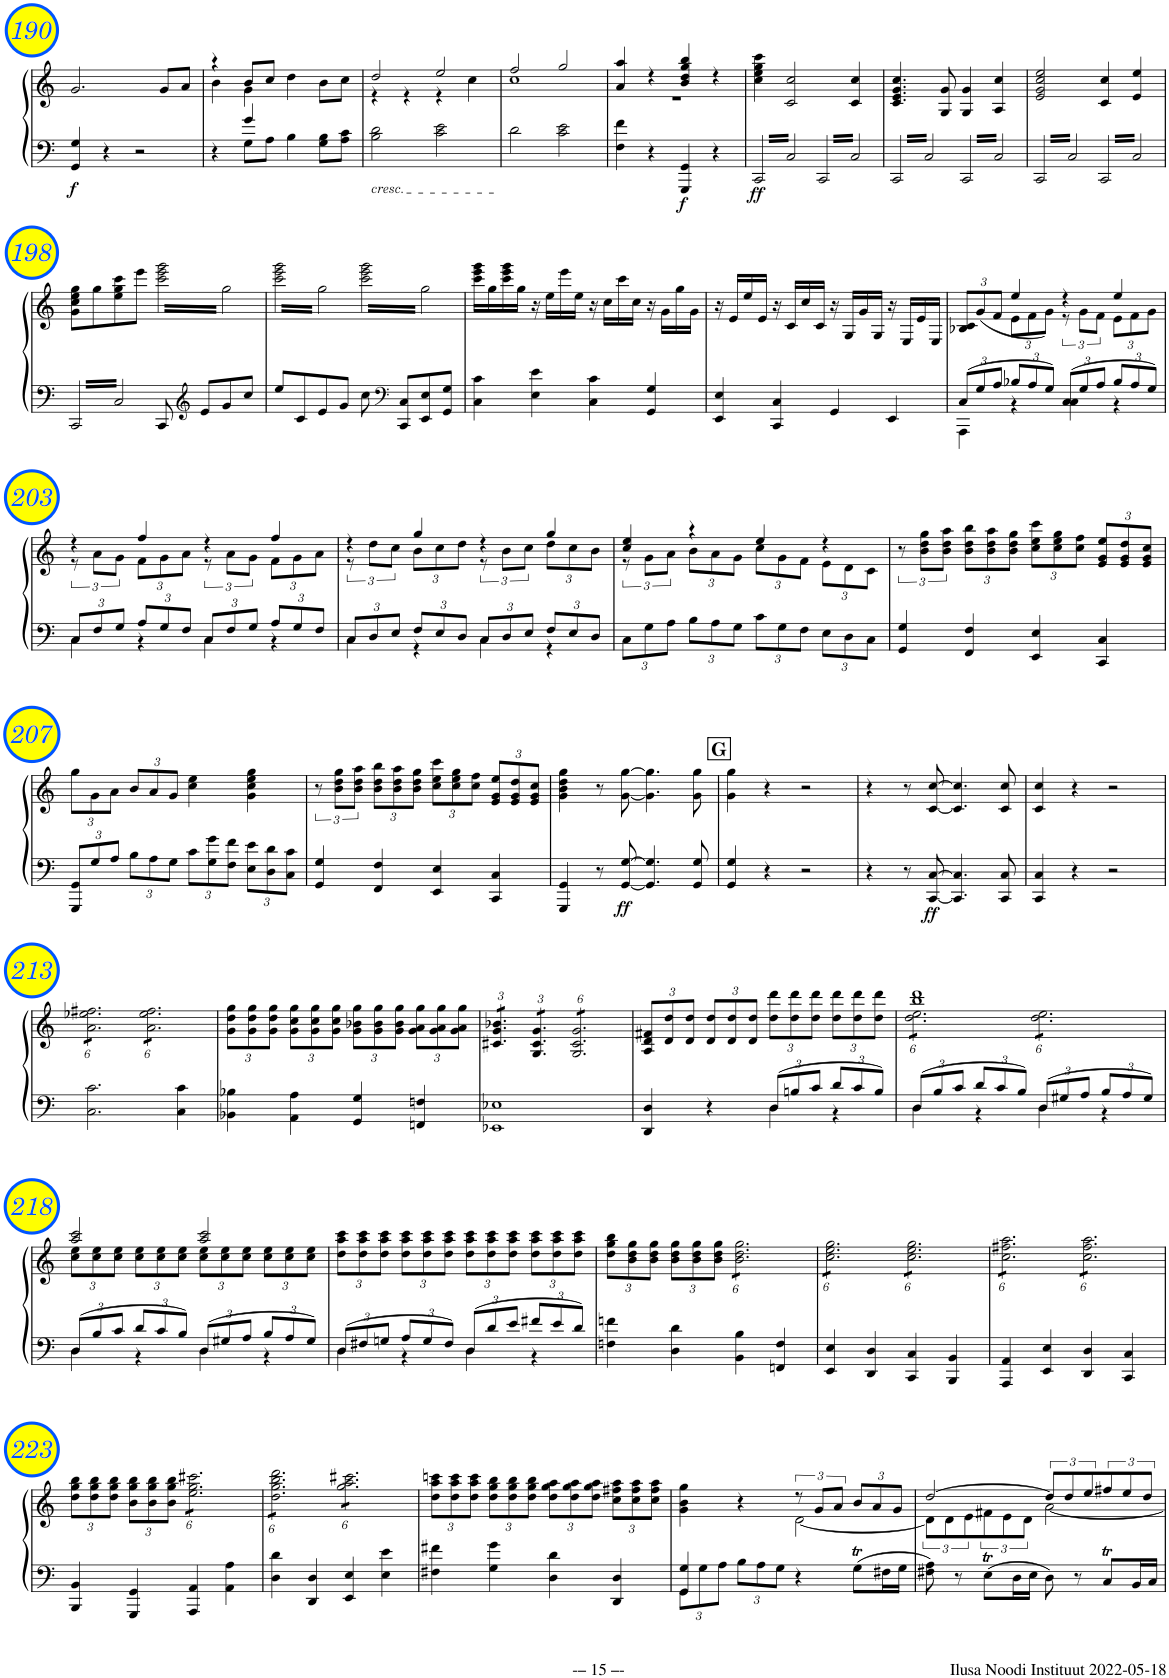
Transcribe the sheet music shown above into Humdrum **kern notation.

**kern	**kern	**dynam
*part1	*part1	*part1
*staff2	*staff1	*staff1/2
*I"Piano	*	*
*I'Pno	*	*
!!LO:PB:g=z
*clefF4	*clefG2	*
*k[]	*k[]	*
*M4/4	*M4/4	*
*met(c)	*met(c)	*
=190	=190	=190
!	!	!LO:DY:b=2
4GG/ 4G/	2.g/	f
4r	.	.
2r	.	.
.	8g/L	.
.	8a/J	.
=191	=191	=191
*^	*^	*
4r	4ryy	4r	4b\	.
4g/	8G\L	8b/L	4g\	.
.	8A\J	8cc/J	.	.
4B\	2ryy	4dd\	2ryy	.
8G\ 8B\L	.	8b\L	.	.
8A\ 8c\J	.	8cc\J	.	.
*v	*v	*	*	*
=192	=192	=192	=192
!LO:TX:b:i:t=cresc.	!	!	!
2B\ 2d\	2dd/	4r	.
.	.	4r	.
2c\ 2e\	2ee/	4r	.
.	.	4cc\	.
=193	=193	=193	=193
2d\	2ff/	1cc	.
2c\ 2e\	2gg/	.	.
=194	=194	=194	=194
4F\ 4f\	4a/ 4aa/	1r	.
4r	4r	.	.
!	!	!	!LO:DY:b=2
4GGG/ 4GG/	4b/ 4dd/ 4gg/ 4bb/	.	f
4r	4r	.	.
*	*v	*v	*
=195	=195	=195
!	!	!LO:DY:b=2
6.CC/	4cc\ 4ee\ 4gg\ 4ccc\	ff
6.C/	2c/ 2cc/	.
6.CC/	.	.
6.C/	4c/ 4cc/	.
=196	=196	=196
6.CC/	4.c/ 4.e/ 4.g/ 4.cc/	.
6.C/	.	.
.	8G/ 8g/	.
6.CC/	4G/ 4g/	.
6.C/	4A/ 4cc/	.
=197	=197	=197
6.CC/	2e/ 2g/ 2cc/ 2ee/	.
6.C/	.	.
6.CC/	4c/ 4cc/	.
6.C/	4e/ 4ee/	.
!!LO:LB:g=z
=198	=198	=198
6.CC/	8g\ 8cc\ 8ee\ 8gg\L	.
.	8gg\	.
6.C/	8ee\ 8gg\ 8ccc\	.
.	8eee\J	.
*	*tremolo	*
8CC/	32ccc\ 32eee\ 32ggg\LLL	.
.	32gg\	.
.	32ccc\ 32eee\ 32ggg\	.
.	32gg\	.
*clefG2	*	*
8e/L	32ccc\ 32eee\ 32ggg\	.
.	32gg\	.
.	32ccc\ 32eee\ 32ggg\	.
.	32gg\	.
8g/	32ccc\ 32eee\ 32ggg\	.
.	32gg\	.
.	32ccc\ 32eee\ 32ggg\	.
.	32gg\	.
8cc/J	32ccc\ 32eee\ 32ggg\	.
.	32gg\	.
.	32ccc\ 32eee\ 32ggg\	.
.	32gg\JJJ	.
=199	=199	=199
8ee/L	32ccc\ 32eee\ 32ggg\LLL	.
.	32gg\	.
.	32ccc\ 32eee\ 32ggg\	.
.	32gg\	.
8c/	32ccc\ 32eee\ 32ggg\	.
.	32gg\	.
.	32ccc\ 32eee\ 32ggg\	.
.	32gg\	.
8e/	32ccc\ 32eee\ 32ggg\	.
.	32gg\	.
.	32ccc\ 32eee\ 32ggg\	.
.	32gg\	.
8g/J	32ccc\ 32eee\ 32ggg\	.
.	32gg\	.
.	32ccc\ 32eee\ 32ggg\	.
.	32gg\JJJ	.
8cc\	32ccc\ 32eee\ 32ggg\LLL	.
.	32gg\	.
.	32ccc\ 32eee\ 32ggg\	.
.	32gg\	.
*clefF4	*	*
8CC/ 8C/L	32ccc\ 32eee\ 32ggg\	.
.	32gg\	.
.	32ccc\ 32eee\ 32ggg\	.
.	32gg\	.
8EE/ 8E/	32ccc\ 32eee\ 32ggg\	.
.	32gg\	.
.	32ccc\ 32eee\ 32ggg\	.
.	32gg\	.
8GG/ 8G/J	32ccc\ 32eee\ 32ggg\	.
.	32gg\	.
.	32ccc\ 32eee\ 32ggg\	.
.	32gg\JJJ	.
*	*Xtremolo	*
=200	=200	=200
4C\ 4c\	16ccc\ 16eee\ 16ggg\LL	.
.	.	.
.	16gg\	.
.	.	.
.	16ccc\ 16eee\ 16ggg\	.
.	.	.
.	16gg\JJ	.
.	.	.
4E\ 4e\	16r	.
.	16ee\LL	.
.	16eee\	.
.	16ee\JJ	.
4C\ 4c\	16r	.
.	16cc\LL	.
.	16ccc\	.
.	16cc\JJ	.
4GG/ 4G/	16r	.
.	16g\LL	.
.	16gg\	.
.	16g\JJ	.
=201	=201	=201
4EE/ 4E/	16r	.
.	16e/LL	.
.	16ee/	.
.	16e/JJ	.
4CC/ 4C/	16r	.
.	16c/LL	.
.	16cc/	.
.	16c/JJ	.
4GG/	16r	.
.	16G/LL	.
.	16g/	.
.	16G/JJ	.
4EE/	16r	.
.	16E/LL	.
.	16e/	.
.	16E/JJ	.
=202	=202	=202
*Xbrackettup	*Xbrackettup	*
*^	*^	*
12C/L	4AAA\	12B-X/ 12c/L	4ryy	.
12G/	.	(12g/	.	.
12A/J	.	12f/J	.	.
12B-X/L	4r	4ee/	12e\L	.
12A/	.	.	12f\	.
12G/J	.	.	12g\J)	.
*	*	*	*brackettup	*
12C/L	4C\	4r	12r	.
12G/	.	.	12g\L	.
12A/J	.	.	12f\J	.
*	*	*	*Xbrackettup	*
12B-/L	4r	4ee/	12e\L	.
12A/	.	.	12f\	.
12G/J	.	.	12g\J	.
!!LO:LB:g=z	!!
=203	=203	=203	=203	=203
*	*	*	*brackettup	*
12C/L	4C\	4r	12r	.
12F/	.	.	12a\L	.
12G/J	.	.	12g\J	.
*	*	*	*Xbrackettup	*
12A/L	4r	4ff/	12f\L	.
12G/	.	.	12g\	.
12F/J	.	.	12a\J	.
*	*	*	*brackettup	*
12C/L	4C\	4r	12r	.
12F/	.	.	12a\L	.
12G/J	.	.	12g\J	.
*	*	*	*Xbrackettup	*
12A/L	4r	4ff/	12f\L	.
12G/	.	.	12g\	.
12F/J	.	.	12a\J	.
=204	=204	=204	=204	=204
*	*	*	*brackettup	*
12C/L	4C\	4r	12r	.
12D/	.	.	12dd\L	.
12E/J	.	.	12cc\J	.
*	*	*	*Xbrackettup	*
12F/L	4r	4gg/	12b\L	.
12E/	.	.	12cc\	.
12D/J	.	.	12dd\J	.
*	*	*	*brackettup	*
12C/L	4C\	4r	12r	.
12D/	.	.	12b\L	.
12E/J	.	.	12cc\J	.
*	*	*	*Xbrackettup	*
12F/L	4r	4gg/	12dd\L	.
12E/	.	.	12cc\	.
12D/J	.	.	12b\J	.
*v	*v	*	*	*
=205	=205	=205	=205
*	*	*brackettup	*
12C\L	4cc/ 4ee/	12r	.
12G\	.	12g\L	.
12A\J	.	12a\J	.
*	*	*Xbrackettup	*
12B\L	4r	12b\L	.
12A\	.	12a\	.
12G\J	.	12g\J	.
12c\L	4ee/	12cc\L	.
12G\	.	12g\	.
12F\J	.	12f\J	.
12E\L	4r	12e\L	.
12D\	.	12d\	.
12C\J	.	12c\J	.
*	*v	*v	*
=206	=206	=206
*	*brackettup	*
4GG/ 4G/	12r	.
.	12b\ 12dd\ 12gg\L	.
.	12b\ 12dd\ 12aa\J	.
*	*Xbrackettup	*
4FF/ 4F/	12b\ 12dd\ 12bb\L	.
.	12b\ 12dd\ 12aa\	.
.	12b\ 12dd\ 12gg\J	.
4EE/ 4E/	12cc\ 12ee\ 12ccc\L	.
.	12cc\ 12ee\ 12gg\	.
.	12cc\ 12ff\J	.
4CC/ 4C/	12e/ 12g/ 12ee/L	.
.	12e/ 12g/ 12dd/	.
.	12e/ 12g/ 12cc/J	.
!!LO:LB:g=z
=207	=207	=207
12GGG/ 12GG/L	12gg\L	.
12G/	12g\	.
12A/J	12a\J	.
12B\L	12b/L	.
12A\	12a/	.
12G\J	12g/J	.
12c\L	4cc\ 4ee\	.
12G\ 12g\	.	.
12F\ 12f\J	.	.
12E\ 12e\L	4g\ 4cc\ 4ee\ 4gg\	.
12D\ 12d\	.	.
12C\ 12c\J	.	.
=208	=208	=208
*	*brackettup	*
4GG/ 4G/	12r	.
.	12b\ 12dd\ 12gg\L	.
.	12b\ 12dd\ 12aa\J	.
*	*Xbrackettup	*
4FF/ 4F/	12b\ 12dd\ 12bb\L	.
.	12b\ 12dd\ 12aa\	.
.	12b\ 12dd\ 12gg\J	.
4EE/ 4E/	12cc\ 12ee\ 12ccc\L	.
.	12cc\ 12ee\ 12gg\	.
.	12cc\ 12ff\J	.
4CC/ 4C/	12e/ 12g/ 12ee/L	.
.	12e/ 12g/ 12dd/	.
.	12e/ 12g/ 12cc/J	.
=209	=209	=209
4GGG/ 4GG/	4g\ 4b\ 4dd\ 4gg\	.
8r	8r	.
!	!	!LO:DY:b=2
[8GG/ [8G/	[8g\ [8gg\	ff
4.GG/] 4.G/]	4.g\] 4.gg\]	.
8GG/ 8G/	8g\ 8gg\	.
!!LO:REH:place=s1:a:B:cj:fs=14:t=G
=210	=210	=210
4GG/ 4G/	4g\ 4gg\	.
4r	4r	.
2r	2r	.
=211	=211	=211
4r	4r	.
8r	8r	.
!	!	!LO:DY:b=2
[8CC/ [8C/	[8c/ [8cc/	ff
4.CC/] 4.C/]	4.c/] 4.cc/]	.
8CC/ 8C/	8c/ 8cc/	.
=212	=212	=212
4CC/ 4C/	4c/ 4cc/	.
4r	4r	.
2r	2r	.
!!LO:LB:g=z
=213	=213	=213
*	*tremolo	*
2.C\ 2.c\	12a\ 12ee-X\ 12ff#X\L	.
.	12a\ 12ee-X\ 12ff#X\	.
.	12a\ 12ee-X\ 12ff#X\	.
.	12a\ 12ee-X\ 12ff#X\	.
.	12a\ 12ee-X\ 12ff#X\	.
.	12a\ 12ee-X\ 12ff#X\J	.
.	12a\ 12ee-\ 12ff#\L	.
.	12a\ 12ee-\ 12ff#\	.
.	12a\ 12ee-\ 12ff#\	.
4C\ 4c\	12a\ 12ee-\ 12ff#\	.
.	12a\ 12ee-\ 12ff#\	.
.	12a\ 12ee-\ 12ff#\J	.
*	*Xtremolo	*
=214	=214	=214
4BB-X\ 4B-X\	12g\ 12dd\ 12gg\L	.
.	12g\ 12dd\ 12gg\	.
.	12g\ 12dd\ 12gg\J	.
4AA\ 4A\	12g\ 12cc\ 12gg\L	.
.	12g\ 12cc\ 12gg\	.
.	12g\ 12cc\ 12gg\J	.
4GG/ 4G/	12g\ 12b-X\ 12gg\L	.
.	12g\ 12b-\ 12gg\	.
.	12g\ 12b-\ 12gg\J	.
4FFn/ 4Fn/	12g\ 12a\ 12gg\L	.
.	12g\ 12a\ 12gg\	.
.	12g\ 12a\ 12gg\J	.
=215	=215	=215
*	*tremolo	*
1EE-X 1E-X	12c#X/ 12g/ 12b-X/L	.
.	12c#X/ 12g/ 12b-X/	.
.	12c#X/ 12g/ 12b-X/J	.
.	12G/ 12c#/ 12g/L	.
.	12G/ 12c#/ 12g/	.
.	12G/ 12c#/ 12g/J	.
.	12G/ 12c#/ 12g/L	.
.	12G/ 12c#/ 12g/	.
.	12G/ 12c#/ 12g/	.
.	12G/ 12c#/ 12g/	.
.	12G/ 12c#/ 12g/	.
.	12G/ 12c#/ 12g/J	.
*	*Xtremolo	*
=216	=216	=216
*^	*	*
4DD/ 4D/	2ryy	12A/ 12d/ 12f#X/L	.
.	.	12d/ 12dd/	.
.	.	12d/ 12dd/J	.
4r	.	12d/ 12dd/L	.
.	.	12d/ 12dd/	.
.	.	12d/ 12dd/J	.
12D/L	4D\	12dd\ 12ddd\L	.
12Bn/	.	12dd\ 12ddd\	.
12c/J	.	12dd\ 12ddd\J	.
12d/L	4r	12dd\ 12ddd\L	.
12c/	.	12dd\ 12ddd\	.
12B/J	.	12dd\ 12ddd\J	.
=217	=217	=217	=217
*	*	*^	*
*	*	*tremolo	*	*
12D/L	4D\	1bb 1ddd	12dd\ 12ee\L	.
12B/	.	.	12dd\ 12ee\	.
12c/J	.	.	12dd\ 12ee\	.
12d/L	4r	.	12dd\ 12ee\	.
12c/	.	.	12dd\ 12ee\	.
12B/J	.	.	12dd\ 12ee\J	.
12D/L	4D\	.	12dd\ 12ee\L	.
12G#X/	.	.	12dd\ 12ee\	.
12A/J	.	.	12dd\ 12ee\	.
12B/L	4r	.	12dd\ 12ee\	.
12A/	.	.	12dd\ 12ee\	.
12G#/J	.	.	12dd\ 12ee\J	.
*	*	*Xtremolo	*	*
!!LO:LB:g=z	!!
=218	=218	=218	=218	=218
12D/L	4D\	2aa/ 2ccc/	12cc\ 12ee\L	.
12B/	.	.	12cc\ 12ee\	.
12c/J	.	.	12cc\ 12ee\J	.
12d/L	4r	.	12cc\ 12ee\L	.
12c/	.	.	12cc\ 12ee\	.
12B/J	.	.	12cc\ 12ee\J	.
12D/L	4D\	2aa/ 2ccc/	12cc\ 12ee\L	.
12G#X/	.	.	12cc\ 12ee\	.
12A/J	.	.	12cc\ 12ee\J	.
12B/L	4r	.	12cc\ 12ee\L	.
12A/	.	.	12cc\ 12ee\	.
12G#/J	.	.	12cc\ 12ee\J	.
*	*	*v	*v	*
=219	=219	=219	=219
12D/L	4D\	12dd\ 12aa\ 12ccc\L	.
12F#X/	.	12dd\ 12aa\ 12ccc\	.
12Gn/J	.	12dd\ 12aa\ 12ccc\J	.
12A/L	4r	12dd\ 12aa\ 12ccc\L	.
12G/	.	12dd\ 12aa\ 12ccc\	.
12F#/J	.	12dd\ 12aa\ 12ccc\J	.
12D/L	4D\	12dd\ 12aa\ 12ccc\L	.
12d/	.	12dd\ 12aa\ 12ccc\	.
12e/J	.	12dd\ 12aa\ 12ccc\J	.
12f#X/L	4r	12dd\ 12aa\ 12ccc\L	.
12e/	.	12dd\ 12aa\ 12ccc\	.
12d/J	.	12dd\ 12aa\ 12ccc\J	.
*v	*v	*	*
=220	=220	=220
4Fn\ 4fn\	12dd\ 12gg\ 12bb\L	.
.	12b\ 12dd\ 12gg\	.
.	12b\ 12dd\ 12gg\J	.
4D\ 4d\	12b\ 12dd\ 12gg\L	.
.	12b\ 12dd\ 12gg\	.
.	12b\ 12dd\ 12gg\J	.
*	*tremolo	*
4BB\ 4B\	12b\ 12dd\ 12gg\L	.
.	12b\ 12dd\ 12gg\	.
.	12b\ 12dd\ 12gg\	.
4FFn/ 4F/	12b\ 12dd\ 12gg\	.
.	12b\ 12dd\ 12gg\	.
.	12b\ 12dd\ 12gg\J	.
=221	=221	=221
4EE/ 4E/	12cc\ 12ee\ 12gg\L	.
.	12cc\ 12ee\ 12gg\	.
.	12cc\ 12ee\ 12gg\	.
4DD/ 4D/	12cc\ 12ee\ 12gg\	.
.	12cc\ 12ee\ 12gg\	.
.	12cc\ 12ee\ 12gg\J	.
4CC/ 4C/	12cc\ 12ee\ 12gg\L	.
.	12cc\ 12ee\ 12gg\	.
.	12cc\ 12ee\ 12gg\	.
4BBB/ 4BB/	12cc\ 12ee\ 12gg\	.
.	12cc\ 12ee\ 12gg\	.
.	12cc\ 12ee\ 12gg\J	.
=222	=222	=222
4AAA/ 4AA/	12cc\ 12ff#X\ 12aa\L	.
.	12cc\ 12ff#X\ 12aa\	.
.	12cc\ 12ff#X\ 12aa\	.
4EE/ 4E/	12cc\ 12ff#X\ 12aa\	.
.	12cc\ 12ff#X\ 12aa\	.
.	12cc\ 12ff#X\ 12aa\J	.
4DD/ 4D/	12cc\ 12ff#\ 12aa\L	.
.	12cc\ 12ff#\ 12aa\	.
.	12cc\ 12ff#\ 12aa\	.
4CC/ 4C/	12cc\ 12ff#\ 12aa\	.
.	12cc\ 12ff#\ 12aa\	.
.	12cc\ 12ff#\ 12aa\J	.
*	*Xtremolo	*
!!LO:LB:g=z
=223	=223	=223
4BBB/ 4BB/	12dd\ 12gg\ 12bb\L	.
.	12dd\ 12gg\ 12bb\	.
.	12dd\ 12gg\ 12bb\J	.
4GGG/ 4GG/	12b\ 12gg\ 12bb\L	.
.	12b\ 12gg\ 12bb\	.
.	12b\ 12gg\ 12bb\J	.
*	*tremolo	*
4AAA/ 4AA/	12ee\ 12gg\ 12ccc#X\L	.
.	12ee\ 12gg\ 12ccc#X\	.
.	12ee\ 12gg\ 12ccc#X\	.
4AA\ 4A\	12ee\ 12gg\ 12ccc#X\	.
.	12ee\ 12gg\ 12ccc#X\	.
.	12ee\ 12gg\ 12ccc#X\J	.
=224	=224	=224
4D\ 4d\	12dd\ 12gg\ 12bb\ 12ddd\L	.
.	12dd\ 12gg\ 12bb\ 12ddd\	.
.	12dd\ 12gg\ 12bb\ 12ddd\	.
4DD/ 4D/	12dd\ 12gg\ 12bb\ 12ddd\	.
.	12dd\ 12gg\ 12bb\ 12ddd\	.
.	12dd\ 12gg\ 12bb\ 12ddd\J	.
4EE/ 4E/	12gg\ 12aa\ 12ccc#X\L	.
.	12gg\ 12aa\ 12ccc#X\	.
.	12gg\ 12aa\ 12ccc#X\	.
4E\ 4e\	12gg\ 12aa\ 12ccc#X\	.
.	12gg\ 12aa\ 12ccc#X\	.
.	12gg\ 12aa\ 12ccc#X\J	.
*	*Xtremolo	*
=225	=225	=225
4F#X\ 4f#X\	12dd\ 12aa\ 12cccn\L	.
.	12dd\ 12aa\ 12ccc\	.
.	12dd\ 12aa\ 12ccc\J	.
4G\ 4g\	12dd\ 12gg\ 12bb\L	.
.	12dd\ 12gg\ 12bb\	.
.	12dd\ 12gg\ 12bb\J	.
4D\ 4d\	12dd\ 12gg\ 12aa\L	.
.	12dd\ 12gg\ 12aa\	.
.	12dd\ 12gg\ 12aa\J	.
4DD/ 4D/	12cc\ 12ff#X\ 12aa\L	.
.	12cc\ 12ff#\ 12aa\	.
.	12cc\ 12ff#\ 12aa\J	.
=226	=226	=226
*^	*^	*
4GG/ 4G/	12GG\L	4g\ 4b\ 4gg\	2ryy	.
.	12G\	.	.	.
.	12A\J	.	.	.
4ryy	12B\L	4r	.	.
.	12A\	.	.	.
.	12G\J	.	.	.
*	*	*brackettup	*	*
4r	2ryy	12r	[2d\	.
.	.	12g/L	.	.
.	.	12a/J	.	.
*	*	*Xbrackettup	*	*
8GT\L	.	12b/L	.	.
.	.	12a/	.	.
16F#X\L	.	.	.	.
.	.	12g/J	.	.
16G\JJ	.	.	.	.
*v	*v	*	*	*
=227	=227	=227	=227
*	*	*brackettup	*
8F#X\ 8A\	[2dd/	12d\L]	.
.	.	12d\	.
8r	.	.	.
.	.	12e\	.
8Et\L	.	12f#X\	.
.	.	12e\	.
16D\L	.	.	.
.	.	12d\J	.
16E\JJ	.	.	.
8D\	12dd/L]	[2a\	.
.	12dd/	.	.
8r	.	.	.
.	12ee/	.	.
8CT/L	12ff#X/	.	.
.	12ee/	.	.
16BB/L	.	.	.
.	12dd/J	.	.
16C/JJ	.	.	.
*	*v	*v	*
=	=	=
*-	*-	*-
